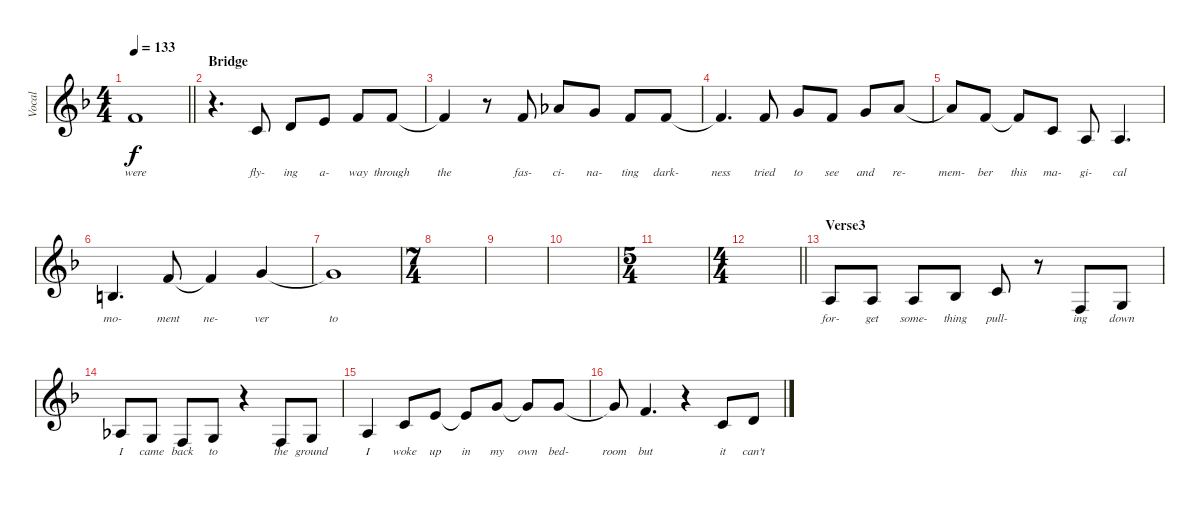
\track ("Vocal" "Vocal") {instrument synthvoice}
\staff {score}
\tuning (E5 B4 G4 D4 A3 E3) {hide}
\ts (4 4)
\tempo 133
\clef g2
\barLineRight lightlight
\ks f
3.4{t}.1{lyrics (0 "were") lyrics (1 "") lyrics (2 "") lyrics (3 "") lyrics (4 "") dy f} |
\section ("" "Bridge")
r.4{d} 3.5.8{lyrics (0 "fly-") lyrics (1 "") lyrics (2 "") lyrics (3 "") lyrics (4 "")} 0.4.8{lyrics (0 "ing") lyrics (1 "") lyrics (2 "") lyrics (3 "") lyrics (4 "")} 2.4.8{lyrics (0 "a-") lyrics (1 "") lyrics (2 "") lyrics (3 "") lyrics (4 "")} 3.4.8{lyrics (0 "way") lyrics (1 "") lyrics (2 "") lyrics (3 "") lyrics (4 "")} 3.4.8{lyrics (0 "through") lyrics (1 "") lyrics (2 "") lyrics (3 "") lyrics (4 "")} |
3.4{t}.4{lyrics (0 "the") lyrics (1 "") lyrics (2 "") lyrics (3 "") lyrics (4 "")} r.8 3.4.8{lyrics (0 "fas-") lyrics (1 "") lyrics (2 "") lyrics (3 "") lyrics (4 "")} 1.3.8{lyrics (0 "ci-") lyrics (1 "") lyrics (2 "") lyrics (3 "") lyrics (4 "")} 0.3.8{lyrics (0 "na-") lyrics (1 "") lyrics (2 "") lyrics (3 "") lyrics (4 "")} 3.4.8{lyrics (0 "ting") lyrics (1 "") lyrics (2 "") lyrics (3 "") lyrics (4 "")} 3.4.8{lyrics (0 "dark-") lyrics (1 "") lyrics (2 "") lyrics (3 "") lyrics (4 "")} |
3.4{t}.4{d lyrics (0 "ness") lyrics (1 "") lyrics (2 "") lyrics (3 "") lyrics (4 "")} 3.4.8{lyrics (0 "tried") lyrics (1 "") lyrics (2 "") lyrics (3 "") lyrics (4 "")} 0.3.8{lyrics (0 "to") lyrics (1 "") lyrics (2 "") lyrics (3 "") lyrics (4 "")} 3.4.8{lyrics (0 "see") lyrics (1 "") lyrics (2 "") lyrics (3 "") lyrics (4 "")} 0.3.8{lyrics (0 "and") lyrics (1 "") lyrics (2 "") lyrics (3 "") lyrics (4 "")} 2.3.8{lyrics (0 "re-") lyrics (1 "") lyrics (2 "") lyrics (3 "") lyrics (4 "")} |
2.3{t}.8{lyrics (0 "mem-") lyrics (1 "") lyrics (2 "") lyrics (3 "") lyrics (4 "")} 3.4.8{lyrics (0 "ber") lyrics (1 "") lyrics (2 "") lyrics (3 "") lyrics (4 "")} 3.4{t}.8{lyrics (0 "this") lyrics (1 "") lyrics (2 "") lyrics (3 "") lyrics (4 "")} 3.5.8{lyrics (0 "ma-") lyrics (1 "") lyrics (2 "") lyrics (3 "") lyrics (4 "")} 0.5.8{lyrics (0 "gi-") lyrics (1 "") lyrics (2 "") lyrics (3 "") lyrics (4 "")} 0.5.4{d lyrics (0 "cal") lyrics (1 "") lyrics (2 "") lyrics (3 "") lyrics (4 "")} |
2.5.4{d lyrics (0 "mo-") lyrics (1 "") lyrics (2 "") lyrics (3 "") lyrics (4 "")} 3.4.8{lyrics (0 "ment") lyrics (1 "") lyrics (2 "") lyrics (3 "") lyrics (4 "")} 3.4{t}.4{lyrics (0 "ne-") lyrics (1 "") lyrics (2 "") lyrics (3 "") lyrics (4 "")} 0.3.4{lyrics (0 "ver") lyrics (1 "") lyrics (2 "") lyrics (3 "") lyrics (4 "")} |
0.3{t}.1{lyrics (0 "to") lyrics (1 "") lyrics (2 "") lyrics (3 "") lyrics (4 "")} |
\ts (7 4)
|
|
|
\ts (5 4)
|
\ts (4 4)
\barLineRight lightlight
|
\section ("" "Verse3")
0.5.8{lyrics (0 "for-") lyrics (1 "") lyrics (2 "") lyrics (3 "") lyrics (4 "")} 0.5.8{lyrics (0 "get") lyrics (1 "") lyrics (2 "") lyrics (3 "") lyrics (4 "")} 0.5.8{lyrics (0 "some-") lyrics (1 "") lyrics (2 "") lyrics (3 "") lyrics (4 "")} 1.5.8{lyrics (0 "thing") lyrics (1 "") lyrics (2 "") lyrics (3 "") lyrics (4 "")} 3.5.8{lyrics (0 "pull-") lyrics (1 "") lyrics (2 "") lyrics (3 "") lyrics (4 "")} r.8 1.6.8{lyrics (0 "ing") lyrics (1 "") lyrics (2 "") lyrics (3 "") lyrics (4 "")} 3.6.8{lyrics (0 "down") lyrics (1 "") lyrics (2 "") lyrics (3 "") lyrics (4 "")} |
4.6.8{lyrics (0 "I") lyrics (1 "") lyrics (2 "") lyrics (3 "") lyrics (4 "")} 3.6.8{lyrics (0 "came") lyrics (1 "") lyrics (2 "") lyrics (3 "") lyrics (4 "")} 1.6.8{lyrics (0 "back") lyrics (1 "") lyrics (2 "") lyrics (3 "") lyrics (4 "")} 3.6.8{lyrics (0 "to") lyrics (1 "") lyrics (2 "") lyrics (3 "") lyrics (4 "")} r.4 1.6.8{lyrics (0 "the") lyrics (1 "") lyrics (2 "") lyrics (3 "") lyrics (4 "")} 3.6.8{lyrics (0 "ground") lyrics (1 "") lyrics (2 "") lyrics (3 "") lyrics (4 "")} |
0.5.4{lyrics (0 "I") lyrics (1 "") lyrics (2 "") lyrics (3 "") lyrics (4 "")} 3.5.8{lyrics (0 "woke") lyrics (1 "") lyrics (2 "") lyrics (3 "") lyrics (4 "")} 2.4.8{lyrics (0 "up") lyrics (1 "") lyrics (2 "") lyrics (3 "") lyrics (4 "")} 2.4{t}.8{lyrics (0 "in") lyrics (1 "") lyrics (2 "") lyrics (3 "") lyrics (4 "")} 0.3.8{lyrics (0 "my") lyrics (1 "") lyrics (2 "") lyrics (3 "") lyrics (4 "")} 0.3{t}.8{lyrics (0 "own") lyrics (1 "") lyrics (2 "") lyrics (3 "") lyrics (4 "")} 0.3.8{lyrics (0 "bed-") lyrics (1 "") lyrics (2 "") lyrics (3 "") lyrics (4 "")} |
0.3{t}.8{lyrics (0 "room") lyrics (1 "") lyrics (2 "") lyrics (3 "") lyrics (4 "")} 3.4.4{d lyrics (0 "but") lyrics (1 "") lyrics (2 "") lyrics (3 "") lyrics (4 "")} r.4 3.5.8{lyrics (0 "it") lyrics (1 "") lyrics (2 "") lyrics (3 "") lyrics (4 "")} 0.4.8{lyrics (0 "can't") lyrics (1 "") lyrics (2 "") lyrics (3 "") lyrics (4 "")}
